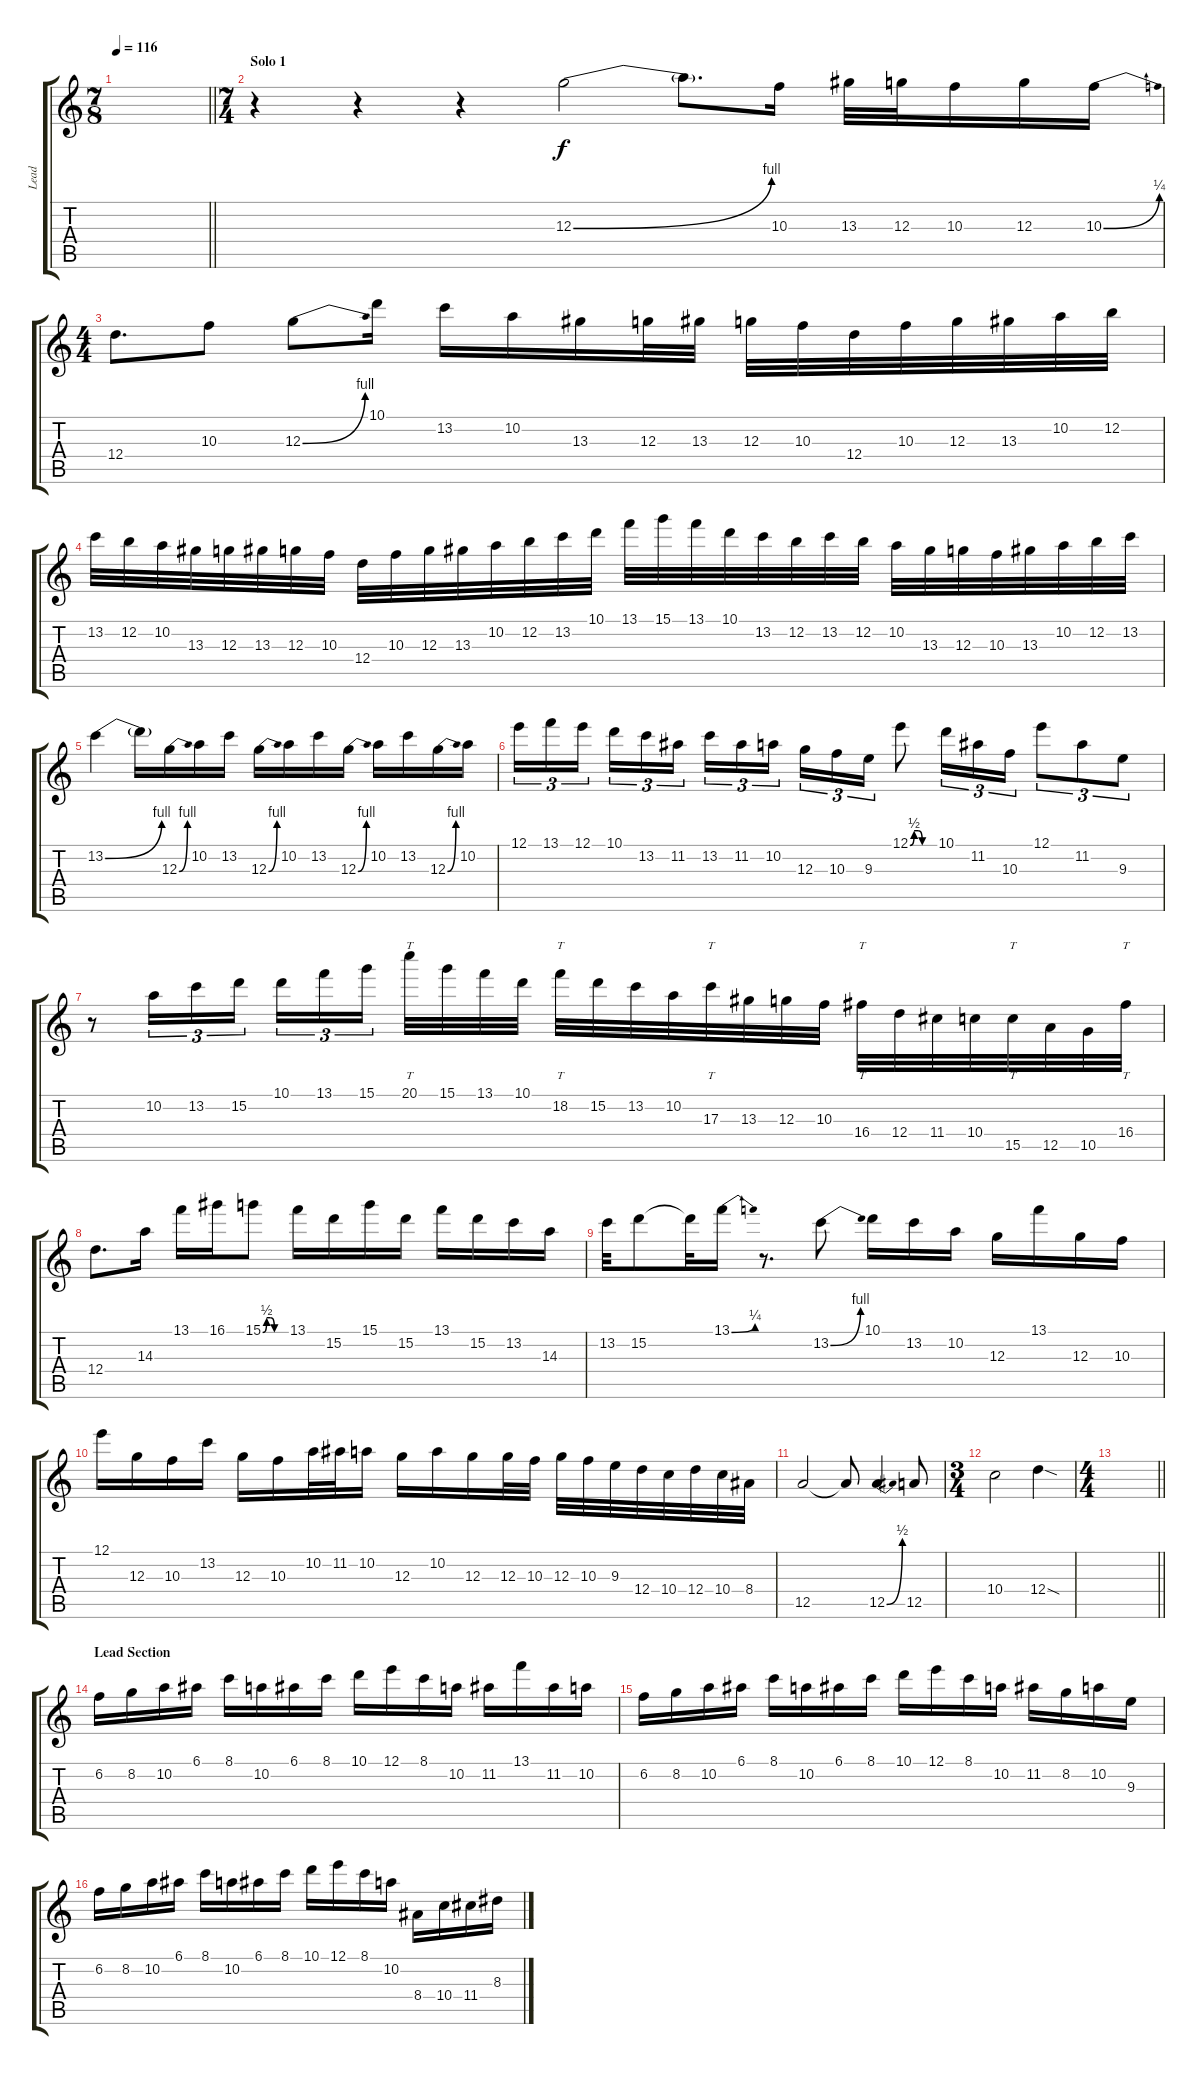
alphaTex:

\track ("Lead" "Lead") {instrument distortionguitar}
\staff {score tabs}
\tuning (E4 B3 G3 D3 A2 E2) {hide}
\ts (7 8)
\tempo 116
\clef g2
\barLineRight lightlight
\ks c
|
\ts (7 4)
\section ("" "Solo 1")
r.4 r.4 r.4 12.3{be (bend 0 0 60 4)}.2 12.3{t}.8{d} 10.3.16 13.3.32 12.3.32 10.3.16 12.3.16 10.3{be (bend 0 0 60 1)}.16 |
\ts (4 4)
12.4.8{d} 10.3.8 12.3{be (bend 0 0 60 4)}.8 10.1.16 13.2.16 10.2.16 13.3.16 12.3.32 13.3.32 12.3.32 10.3.32 12.4.32 10.3.32 12.3.32 13.3.32 10.2.32 12.2.32 |
13.2.32 12.2.32 10.2.32 13.3.32 12.3.32 13.3.32 12.3.32 10.3.32 12.4.32 10.3.32 12.3.32 13.3.32 10.2.32 12.2.32 13.2.32 10.1.32 13.1.32 15.1.32 13.1.32 10.1.32 13.2.32 12.2.32 13.2.32 12.2.32 10.2.32 13.3.32 12.3.32 10.3.32 13.3.32 10.2.32 12.2.32 13.2.32 |
13.2{be (bend 0 0 60 4)}.4 13.2{t}.16 12.3{be (bend 0 0 60 4)}.16 10.2.16 13.2.16 12.3{be (bend 0 0 60 4)}.16 10.2.16 13.2.16 12.3{be (bend 0 0 60 4)}.16 10.2.16 13.2.16 12.3{be (bend 0 0 60 4)}.16 10.2.16 |
12.1.16{tu (3 2)} 13.1.16{tu (3 2)} 12.1.16{tu (3 2) beam splitsecondary} 10.1.16{tu (3 2)} 13.2.16{tu (3 2)} 11.2.16{tu (3 2)} 13.2.16{tu (3 2)} 11.2.16{tu (3 2)} 10.2.16{tu (3 2) beam splitsecondary} 12.3.16{tu (3 2)} 10.3.16{tu (3 2)} 9.3.16{tu (3 2)} 12.1{be (custom 0 0 10 2 20 2 30 0 60 0)}.8 10.1.16{tu (3 2)} 11.2.16{tu (3 2)} 10.3.16{tu (3 2)} 12.1.8{tu (3 2)} 11.2.8{tu (3 2)} 9.3.8{tu (3 2)} |
r.8 10.2.16{tu (3 2)} 13.2.16{tu (3 2)} 15.2.16{tu (3 2)} 10.1.16{tu (3 2)} 13.1.16{tu (3 2)} 15.1.16{tu (3 2) beam splitsecondary} 20.1.32{tt} 15.1.32 13.1.32 10.1.32 18.2.32{tt} 15.2.32 13.2.32 10.2.32 17.3.32{tt} 13.3.32 12.3.32 10.3.32 16.4.32{tt} 12.4.32 11.4.32 10.4.32 15.5.32{tt} 12.5.32 10.5.32 16.4.32{tt} |
12.4.8{d} 14.3.16 13.1.16 16.1.16 15.1{be (custom 0 0 10 2 20 2 30 0 60 0)}.8 13.1.16 15.2.16 15.1.16 15.2.16 13.1.16 15.2.16 13.2.16 14.3.16 |
13.2.32 15.2.8 15.2{t}.32 13.1{be (bend 0 0 60 1)}.16 r.8{d} 13.2{be (bend 0 0 60 4)}.8 10.1.16 13.2.16 10.2.16 12.3.16 13.1.16 12.3.16 10.3.16 |
12.1.16 12.3.16 10.3.16 13.2.16 12.3.16 10.3.16 10.2.32 11.2.32 10.2.16 12.3.16 10.2.16 12.3.16 12.3.32 10.3.32 12.3.32 10.3.32 9.3.32 12.4.32 10.4.32 12.4.32 10.4.32 8.4.32 |
12.5.2 12.5{t}.8 12.5{be (bend 0 0 60 2)}.4 12.5.8 |
\ts (3 4)
10.4.2 12.4{sod}.4 |
\ts (4 4)
\barLineRight lightlight
|
\section ("" "Lead Section")
6.2.16 8.2.16 10.2.16 6.1.16 8.1.16 10.2.16 6.1.16 8.1.16 10.1.16 12.1.16 8.1.16 10.2.16 11.2.16 13.1.16 11.2.16 10.2.16 |
6.2.16 8.2.16 10.2.16 6.1.16 8.1.16 10.2.16 6.1.16 8.1.16 10.1.16 12.1.16 8.1.16 10.2.16 11.2.16 8.2.16 10.2.16 9.3.16 |
6.2.16 8.2.16 10.2.16 6.1.16 8.1.16 10.2.16 6.1.16 8.1.16 10.1.16 12.1.16 8.1.16 10.2.16 8.4.16 10.4.16 11.4.16 8.3.16
